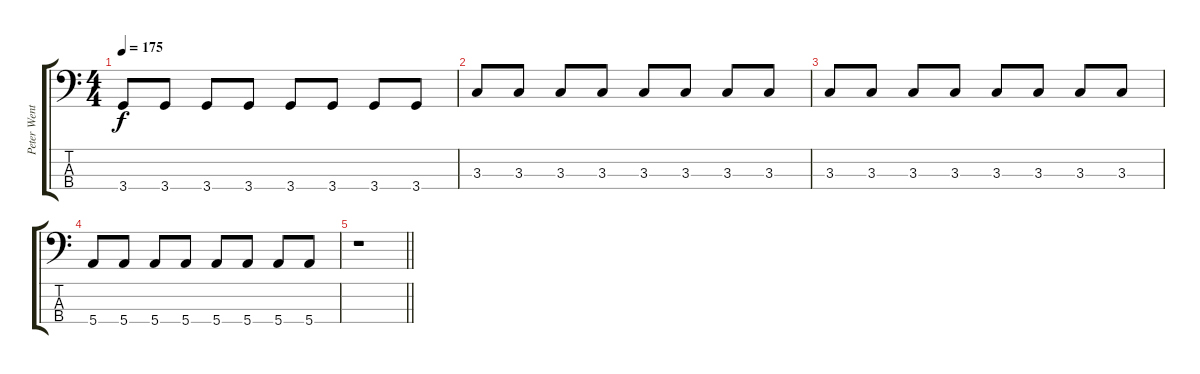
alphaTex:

\track ("Peter Wentz (Bass)" "Peter Went") {instrument electricbassfinger}
\staff {score tabs}
\tuning (G2 D2 A1 E1) {hide}
\ts (4 4)
\tempo 175
\clef f4
\ks c
3.4.8{dy f} 3.4.8 3.4.8 3.4.8 3.4.8 3.4.8 3.4.8 3.4.8 |
3.3.8 3.3.8 3.3.8 3.3.8 3.3.8 3.3.8 3.3.8 3.3.8 |
3.3.8 3.3.8 3.3.8 3.3.8 3.3.8 3.3.8 3.3.8 3.3.8 |
5.4.8 5.4.8 5.4.8 5.4.8 5.4.8 5.4.8 5.4.8 5.4.8 |
\barLineRight lightlight
r.1
